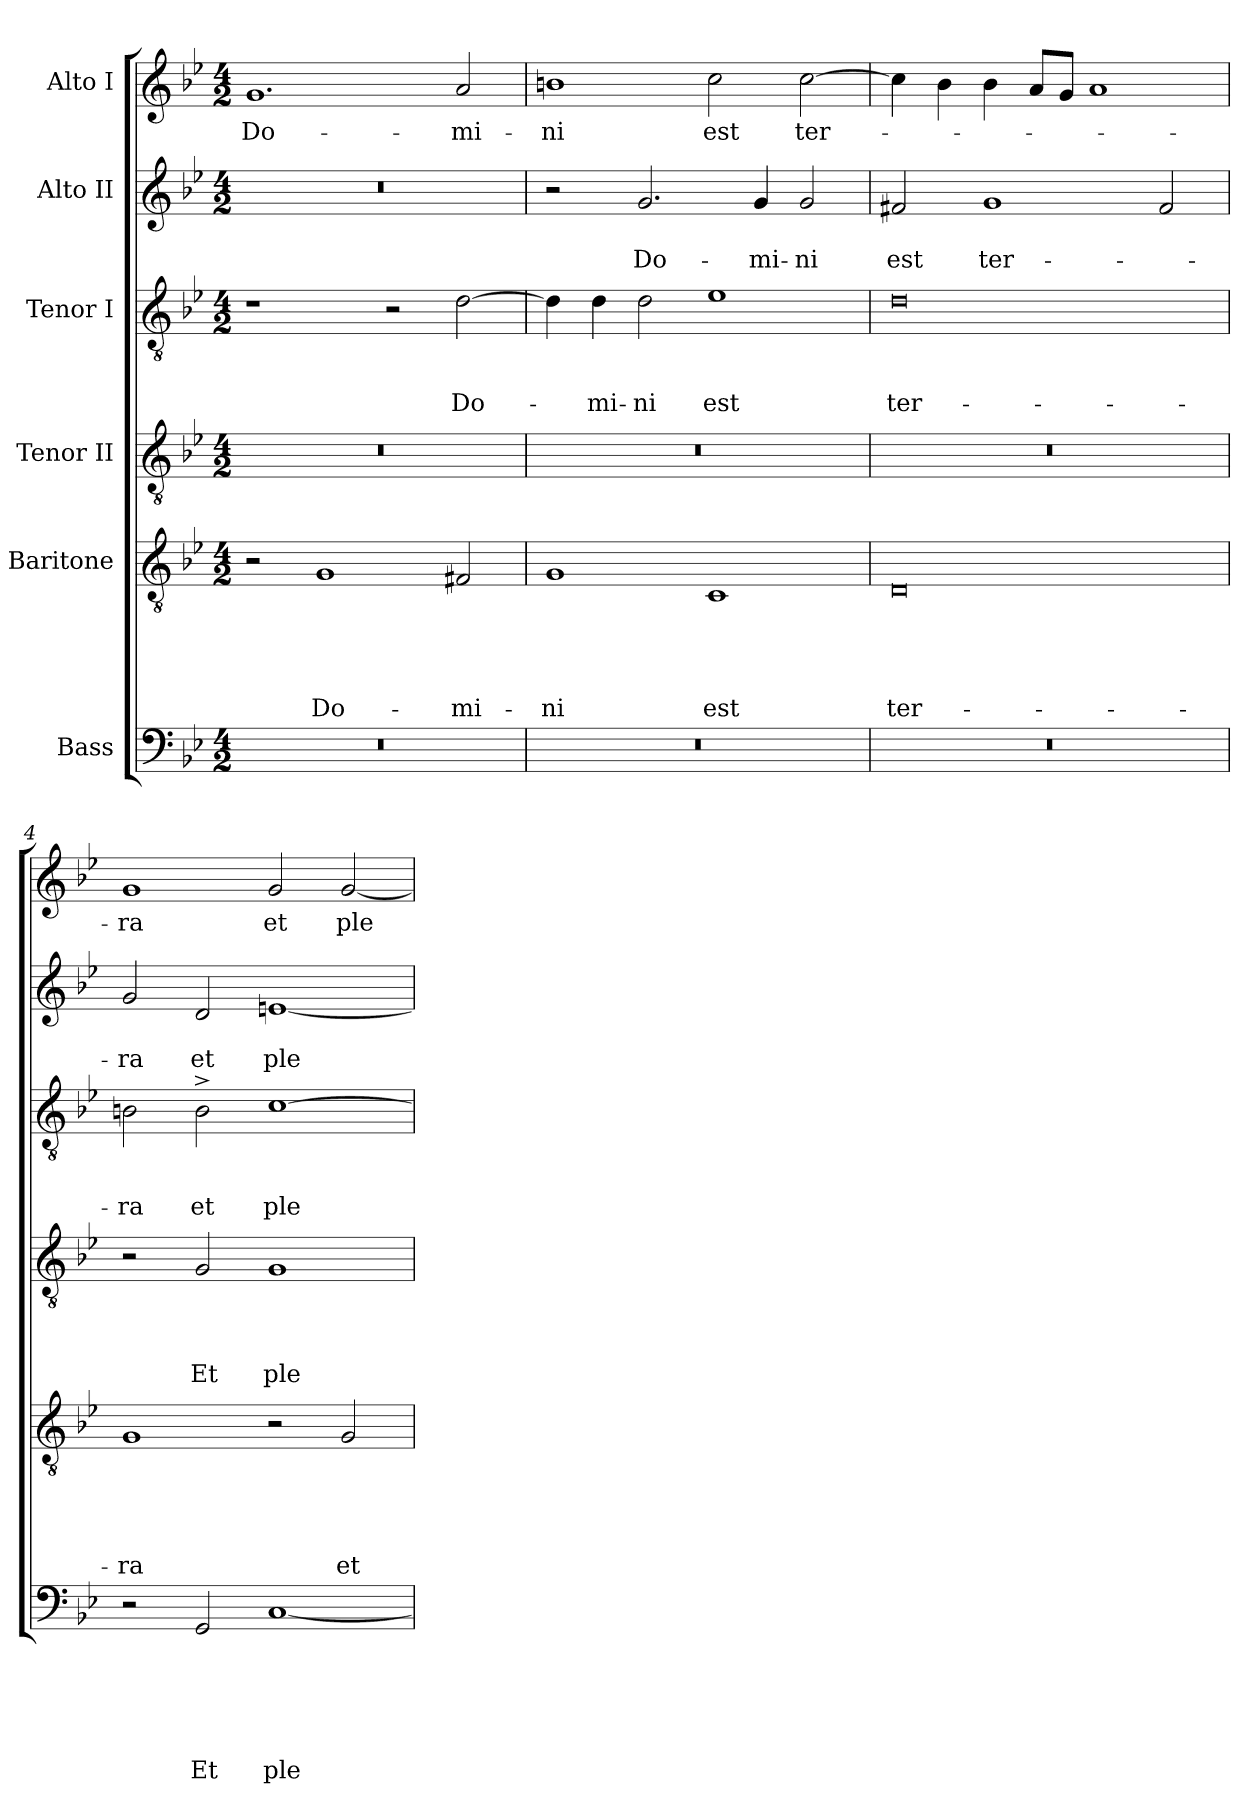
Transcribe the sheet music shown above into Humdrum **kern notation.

**kern	**text	**text	**text	**text	**text	**text	**kern	**text	**text	**text	**text	**text	**kern	**text	**text	**text	**text	**kern	**text	**text	**text	**kern	**text	**text	**kern	**text
*part6	*part6	*part6	*part6	*part6	*part6	*part6	*part5	*part5	*part5	*part5	*part5	*part5	*part4	*part4	*part4	*part4	*part4	*part3	*part3	*part3	*part3	*part2	*part2	*part2	*part1	*part1
*staff6	*staff6	*staff6	*staff6	*staff6	*staff6	*staff6	*staff5	*staff5	*staff5	*staff5	*staff5	*staff5	*staff4	*staff4	*staff4	*staff4	*staff4	*staff3	*staff3	*staff3	*staff3	*staff2	*staff2	*staff2	*staff1	*staff1
*I"Bass	*	*	*	*	*	*	*I"Baritone	*	*	*	*	*	*I"Tenor II	*	*	*	*	*I"Tenor I	*	*	*	*I"Alto II	*	*	*I"Alto I	*
*clefF4	*	*	*	*	*	*	*clefGv2	*	*	*	*	*	*clefGv2	*	*	*	*	*clefGv2	*	*	*	*clefG2	*	*	*clefG2	*
*k[b-e-]	*	*	*	*	*	*	*k[b-e-]	*	*	*	*	*	*k[b-e-]	*	*	*	*	*k[b-e-]	*	*	*	*k[b-e-]	*	*	*k[b-e-]	*
*B-:	*	*	*	*	*	*	*B-:	*	*	*	*	*	*B-:	*	*	*	*	*B-:	*	*	*	*B-:	*	*	*B-:	*
*M4/2	*	*	*	*	*	*	*M4/2	*	*	*	*	*	*M4/2	*	*	*	*	*M4/2	*	*	*	*M4/2	*	*	*M4/2	*
=1	=1	=1	=1	=1	=1	=1	=1	=1	=1	=1	=1	=1	=1	=1	=1	=1	=1	=1	=1	=1	=1	=1	=1	=1	=1	=1
!LO:N:vis=1	!	!	!	!	!	!	!	!	!	!	!	!	!LO:N:vis=1	!	!	!	!	!	!	!	!	!LO:N:vis=1	!	!	!	!LO:LY:b
0r	.	.	.	.	.	.	2r	.	.	.	.	.	0r	.	.	.	.	1r	.	.	.	0r	.	.	1.g	Do-
!	!	!	!	!	!	!	!	!	!	!	!	!LO:LY:b	!	!	!	!	!	!	!	!	!	!	!	!	!	!
.	.	.	.	.	.	.	1G	.	.	.	.	Do-	.	.	.	.	.	.	.	.	.	.	.	.	.	.
.	.	.	.	.	.	.	.	.	.	.	.	.	.	.	.	.	.	2r	.	.	.	.	.	.	.	.
!	!	!	!	!	!	!	!	!	!	!	!	!LO:LY:b	!	!	!	!	!	!	!	!	!LO:LY:b	!	!	!	!	!LO:LY:b
.	.	.	.	.	.	.	2F#X/	.	.	.	.	-mi-	.	.	.	.	.	[>2d\	.	.	Do-	.	.	.	2a/	-mi-
=2	=2	=2	=2	=2	=2	=2	=2	=2	=2	=2	=2	=2	=2	=2	=2	=2	=2	=2	=2	=2	=2	=2	=2	=2	=2	=2
!LO:N:vis=1	!	!	!	!	!	!	!	!	!	!	!	!LO:LY:b	!LO:N:vis=1	!	!	!	!	!	!	!	!	!	!	!	!	!LO:LY:b
0r	.	.	.	.	.	.	1G	.	.	.	.	-ni	0r	.	.	.	.	4d\]	.	.	.	2r	.	.	1bn	-ni
!	!	!	!	!	!	!	!	!	!	!	!	!	!	!	!	!	!	!	!	!	!LO:LY:b	!	!	!	!	!
.	.	.	.	.	.	.	.	.	.	.	.	.	.	.	.	.	.	4d\	.	.	-mi-	.	.	.	.	.
!	!	!	!	!	!	!	!	!	!	!	!	!	!	!	!	!	!	!	!	!	!LO:LY:b	!	!	!LO:LY:b	!	!
.	.	.	.	.	.	.	.	.	.	.	.	.	.	.	.	.	.	2d\	.	.	-ni	2.g/	.	Do-	.	.
!	!	!	!	!	!	!	!	!	!	!	!	!LO:LY:b	!	!	!	!	!	!	!	!	!LO:LY:b	!	!	!	!	!LO:LY:b
.	.	.	.	.	.	.	1C	.	.	.	.	est	.	.	.	.	.	1e-	.	.	est	.	.	.	2cc\	est
!	!	!	!	!	!	!	!	!	!	!	!	!	!	!	!	!	!	!	!	!	!	!	!	!LO:LY:b	!	!
.	.	.	.	.	.	.	.	.	.	.	.	.	.	.	.	.	.	.	.	.	.	4g/	.	-mi-	.	.
!	!	!	!	!	!	!	!	!	!	!	!	!	!	!	!	!	!	!	!	!	!	!	!	!LO:LY:b	!	!LO:LY:b
.	.	.	.	.	.	.	.	.	.	.	.	.	.	.	.	.	.	.	.	.	.	2g/	.	-ni	[>2cc\	ter-
=3	=3	=3	=3	=3	=3	=3	=3	=3	=3	=3	=3	=3	=3	=3	=3	=3	=3	=3	=3	=3	=3	=3	=3	=3	=3	=3
!LO:N:vis=1	!	!	!	!	!	!	!	!	!	!	!	!LO:LY:b	!LO:N:vis=1	!	!	!	!	!	!	!	!LO:LY:b	!	!	!LO:LY:b	!	!
0r	.	.	.	.	.	.	0D	.	.	.	.	ter-	0r	.	.	.	.	0d	.	.	ter-	2f#X/	.	est	4cc\]	.
.	.	.	.	.	.	.	.	.	.	.	.	.	.	.	.	.	.	.	.	.	.	.	.	.	4b-\	.
!	!	!	!	!	!	!	!	!	!	!	!	!	!	!	!	!	!	!	!	!	!	!	!	!LO:LY:b	!	!
.	.	.	.	.	.	.	.	.	.	.	.	.	.	.	.	.	.	.	.	.	.	1g	.	ter-	4b-\	.
.	.	.	.	.	.	.	.	.	.	.	.	.	.	.	.	.	.	.	.	.	.	.	.	.	8a/L	.
.	.	.	.	.	.	.	.	.	.	.	.	.	.	.	.	.	.	.	.	.	.	.	.	.	8g/J	.
.	.	.	.	.	.	.	.	.	.	.	.	.	.	.	.	.	.	.	.	.	.	.	.	.	1a	.
.	.	.	.	.	.	.	.	.	.	.	.	.	.	.	.	.	.	.	.	.	.	2f#/	.	.	.	.
=4	=4	=4	=4	=4	=4	=4	=4	=4	=4	=4	=4	=4	=4	=4	=4	=4	=4	=4	=4	=4	=4	=4	=4	=4	=4	=4
!	!	!	!	!	!	!	!	!	!	!	!	!LO:LY:b	!	!	!	!	!	!	!	!	!LO:LY:b	!	!	!LO:LY:b	!	!LO:LY:b
2r	.	.	.	.	.	.	1G	.	.	.	.	-ra	2r	.	.	.	.	2Bn\	.	.	-ra	2g/	.	-ra	1g	-ra
!	!	!	!	!	!	!LO:LY:b	!	!	!	!	!	!	!	!	!	!	!LO:LY:b	!	!	!	!LO:LY:b	!	!	!LO:LY:b	!	!
2GG/	.	.	.	.	.	Et	.	.	.	.	.	.	2G/	.	.	.	Et	2B^>\	.	.	et	2d/	.	et	.	.
!	!	!	!	!	!	!LO:LY:b	!	!	!	!	!	!	!	!	!	!	!LO:LY:b	!	!	!	!LO:LY:b	!	!	!LO:LY:b	!	!LO:LY:b
[<1C	.	.	.	.	.	ple-	2r	.	.	.	.	.	1G	.	.	.	ple-	[<1c	.	.	ple-	[<1en	.	ple-	2g/	et
!	!	!	!	!	!	!	!	!	!	!	!	!LO:LY:b	!	!	!	!	!	!	!	!	!	!	!	!	!	!LO:LY:b
.	.	.	.	.	.	.	2G/	.	.	.	.	et	.	.	.	.	.	.	.	.	.	.	.	.	[<2g/	ple-
=	=	=	=	=	=	=	=	=	=	=	=	=	=	=	=	=	=	=	=	=	=	=	=	=	=	=
*-	*-	*-	*-	*-	*-	*-	*-	*-	*-	*-	*-	*-	*-	*-	*-	*-	*-	*-	*-	*-	*-	*-	*-	*-	*-	*-
